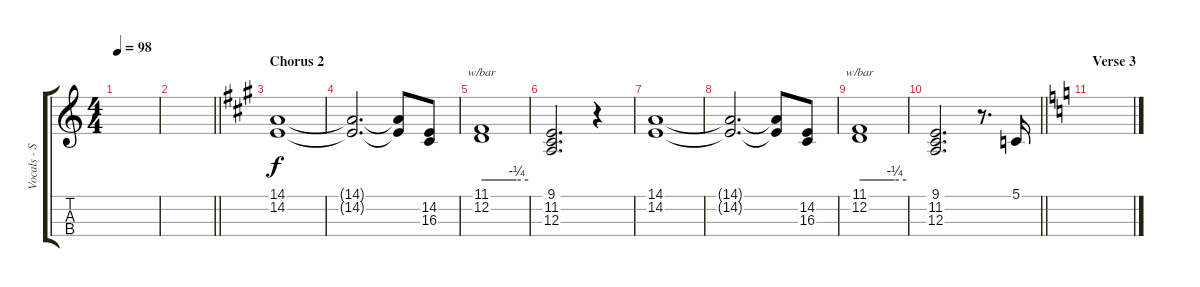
\track ("Vocals - Steven Tyler" "Vocals - S") {instrument synthvoice}
\staff {score tabs}
\tuning (G3 D3 A2 E2) {hide}
\ts (4 4)
\tempo 98
\clef g2
\ks c
|
\barLineRight lightlight
|
\section ("" "Chorus 2")
\ks a
(14.1 14.2).1 |
(14.1{t} 14.2{t}).2{d} (14.1{t} 14.2{t}).8 (14.2 16.3).8 |
(11.1 12.2).1{tbe (custom default 0 0 45 -1 60 -1)} |
(9.1 11.2 12.3).2{d} r.4 |
(14.1 14.2).1 |
(14.1{t} 14.2{t}).2{d} (14.1{t} 14.2{t}).8 (14.2 16.3).8 |
(11.1 12.2).1{tbe (custom default 0 0 45 -1 60 -1)} |
\barLineRight lightlight
(9.1 11.2 12.3).2{d} r.8{d} 5.1.16 |
\section ("" "Verse 3")
\ks c
